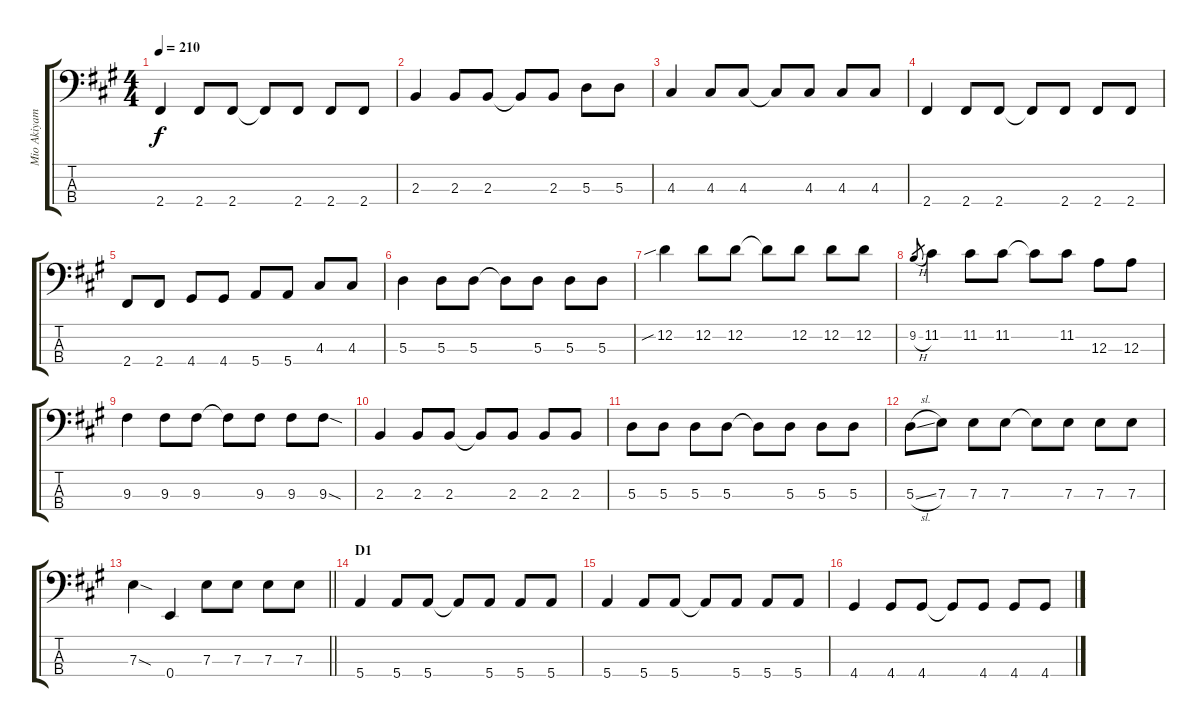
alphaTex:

\track ("Mio Akiyama" "Mio Akiyam") {instrument electricbassfinger}
\staff {score tabs}
\tuning (G2 D2 A1 E1) {hide}
\ts (4 4)
\tempo 210
\clef f4
\ks a
2.4.4{dy f} 2.4.8 2.4.8 2.4{t}.8 2.4.8 2.4.8 2.4.8 |
2.3.4 2.3.8 2.3.8 2.3{t}.8 2.3.8 5.3.8 5.3.8 |
4.3.4 4.3.8 4.3.8 4.3{t}.8 4.3.8 4.3.8 4.3.8 |
2.4.4 2.4.8 2.4.8 2.4{t}.8 2.4.8 2.4.8 2.4.8 |
2.4.8 2.4.8 4.4.8 4.4.8 5.4.8 5.4.8 4.3.8 4.3.8 |
5.3.4 5.3.8 5.3.8 5.3{t}.8 5.3.8 5.3.8 5.3.8 |
12.2{sib}.4 12.2.8 12.2.8 12.2{t}.8 12.2.8 12.2.8 12.2.8 |
9.2{h}.8{gr} 11.2.4 11.2.8 11.2.8 11.2{t}.8 11.2.8 12.3.8 12.3.8 |
9.3.4 9.3.8 9.3.8 9.3{t}.8 9.3.8 9.3.8 9.3{sod}.8 |
2.3.4 2.3.8 2.3.8 2.3{t}.8 2.3.8 2.3.8 2.3.8 |
5.3.8 5.3.8 5.3.8 5.3.8 5.3{t}.8 5.3.8 5.3.8 5.3.8 |
5.3{sl}.8 7.3.8 7.3.8 7.3.8 7.3{t}.8 7.3.8 7.3.8 7.3.8 |
\barLineRight lightlight
7.3{sod}.4 0.4.4 7.3.8 7.3.8 7.3.8 7.3.8 |
\section ("" "D1")
5.4.4 5.4.8 5.4.8 5.4{t}.8 5.4.8 5.4.8 5.4.8 |
5.4.4 5.4.8 5.4.8 5.4{t}.8 5.4.8 5.4.8 5.4.8 |
4.4.4 4.4.8 4.4.8 4.4{t}.8 4.4.8 4.4.8 4.4.8
